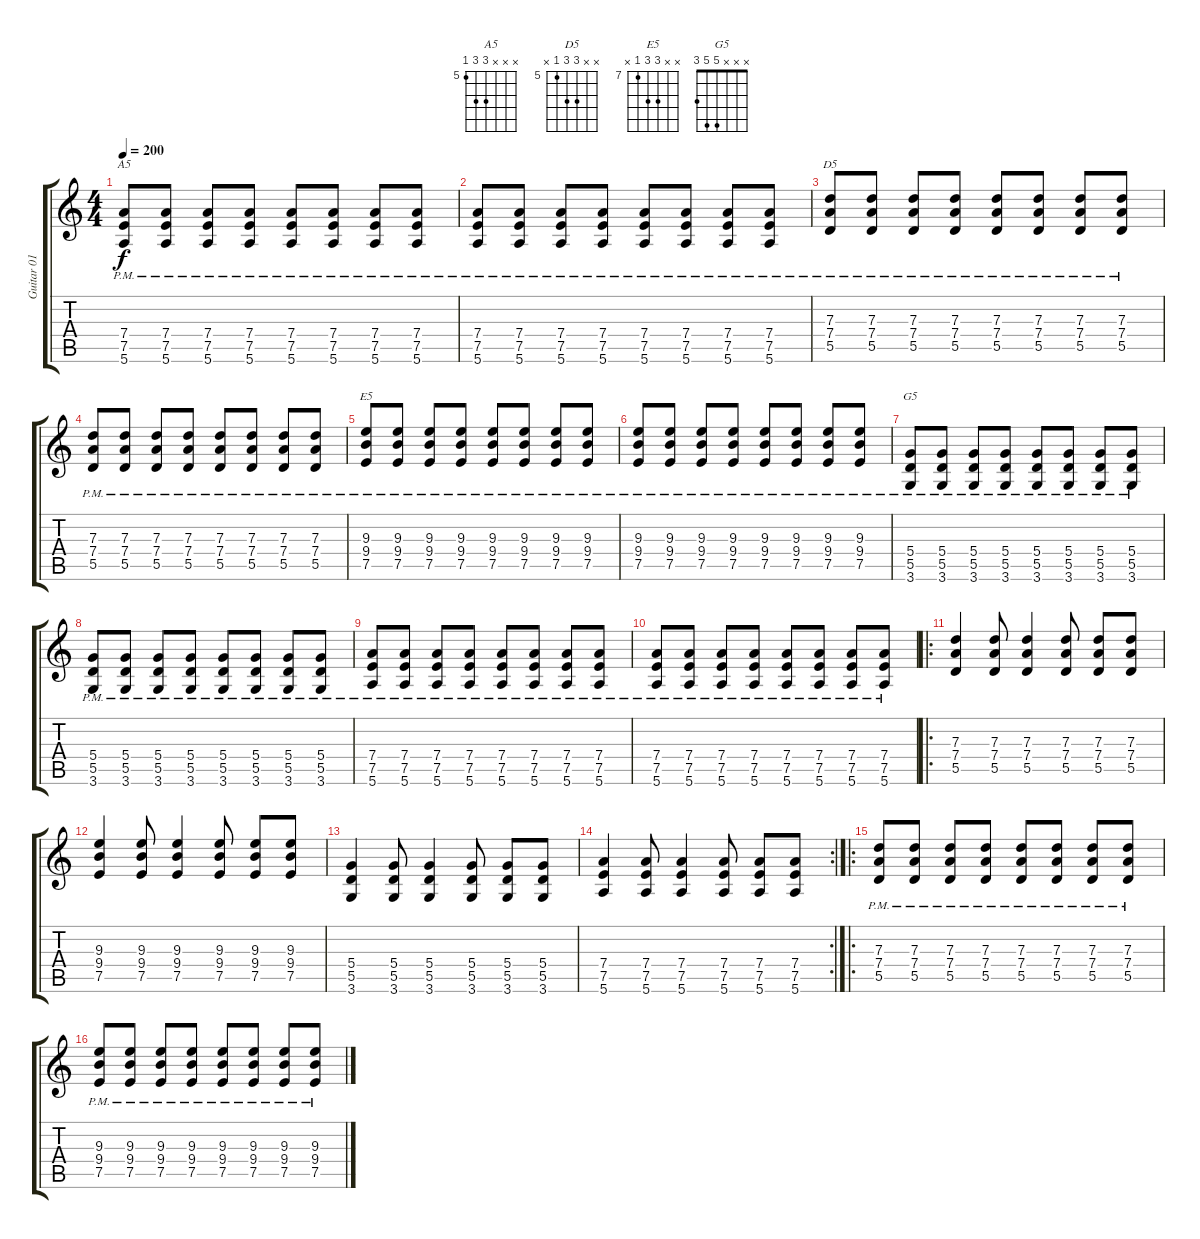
\track ("Guitar 01 " "Guitar 01 ") {instrument distortionguitar}
\staff {score tabs}
\tuning (E4 B3 G3 D3 A2 E2) {hide}
\chord ("A5" x x x 7 7 5) {firstfret 5}
\chord ("D5" x x 7 7 5 x) {firstfret 5}
\chord ("E5" x x 9 9 7 x) {firstfret 7}
\chord ("G5" x x x 5 5 3)
\ts (4 4)
\tempo 200
\clef g2
\ks c
(7.4{pm} 7.5{pm} 5.6{pm}).8{ch "A5" dy f} (7.4{pm} 7.5{pm} 5.6{pm}).8 (7.4{pm} 7.5{pm} 5.6{pm}).8 (7.4{pm} 7.5{pm} 5.6{pm}).8 (7.4{pm} 7.5{pm} 5.6{pm}).8 (7.4{pm} 7.5{pm} 5.6{pm}).8 (7.4{pm} 7.5{pm} 5.6{pm}).8 (7.4{pm} 7.5{pm} 5.6{pm}).8 |
(7.4{pm} 7.5{pm} 5.6{pm}).8 (7.4{pm} 7.5{pm} 5.6{pm}).8 (7.4{pm} 7.5{pm} 5.6{pm}).8 (7.4{pm} 7.5{pm} 5.6{pm}).8 (7.4{pm} 7.5{pm} 5.6{pm}).8 (7.4{pm} 7.5{pm} 5.6{pm}).8 (7.4{pm} 7.5{pm} 5.6{pm}).8 (7.4{pm} 7.5{pm} 5.6{pm}).8 |
(7.3{pm} 7.4{pm} 5.5{pm}).8{ch "D5"} (7.3{pm} 7.4{pm} 5.5{pm}).8 (7.3{pm} 7.4{pm} 5.5{pm}).8 (7.3{pm} 7.4{pm} 5.5{pm}).8 (7.3{pm} 7.4{pm} 5.5{pm}).8 (7.3{pm} 7.4{pm} 5.5{pm}).8 (7.3{pm} 7.4{pm} 5.5{pm}).8 (7.3{pm} 7.4{pm} 5.5{pm}).8 |
(7.3{pm} 7.4{pm} 5.5{pm}).8 (7.3{pm} 7.4{pm} 5.5{pm}).8 (7.3{pm} 7.4{pm} 5.5{pm}).8 (7.3{pm} 7.4{pm} 5.5{pm}).8 (7.3{pm} 7.4{pm} 5.5{pm}).8 (7.3{pm} 7.4{pm} 5.5{pm}).8 (7.3{pm} 7.4{pm} 5.5{pm}).8 (7.3{pm} 7.4{pm} 5.5{pm}).8 |
(9.3{pm} 9.4{pm} 7.5{pm}).8{ch "E5"} (9.3{pm} 9.4{pm} 7.5{pm}).8 (9.3{pm} 9.4{pm} 7.5{pm}).8 (9.3{pm} 9.4{pm} 7.5{pm}).8 (9.3{pm} 9.4{pm} 7.5{pm}).8 (9.3{pm} 9.4{pm} 7.5{pm}).8 (9.3{pm} 9.4{pm} 7.5{pm}).8 (9.3{pm} 9.4{pm} 7.5{pm}).8 |
(9.3{pm} 9.4{pm} 7.5{pm}).8 (9.3{pm} 9.4{pm} 7.5{pm}).8 (9.3{pm} 9.4{pm} 7.5{pm}).8 (9.3{pm} 9.4{pm} 7.5{pm}).8 (9.3{pm} 9.4{pm} 7.5{pm}).8 (9.3{pm} 9.4{pm} 7.5{pm}).8 (9.3{pm} 9.4{pm} 7.5{pm}).8 (9.3{pm} 9.4{pm} 7.5{pm}).8 |
(5.4{pm} 5.5{pm} 3.6{pm}).8{ch "G5"} (5.4{pm} 5.5{pm} 3.6{pm}).8 (5.4{pm} 5.5{pm} 3.6{pm}).8 (5.4{pm} 5.5{pm} 3.6{pm}).8 (5.4{pm} 5.5{pm} 3.6{pm}).8 (5.4{pm} 5.5{pm} 3.6{pm}).8 (5.4{pm} 5.5{pm} 3.6{pm}).8 (5.4{pm} 5.5{pm} 3.6{pm}).8 |
(5.4{pm} 5.5{pm} 3.6{pm}).8 (5.4{pm} 5.5{pm} 3.6{pm}).8 (5.4{pm} 5.5{pm} 3.6{pm}).8 (5.4{pm} 5.5{pm} 3.6{pm}).8 (5.4{pm} 5.5{pm} 3.6{pm}).8 (5.4{pm} 5.5{pm} 3.6{pm}).8 (5.4{pm} 5.5{pm} 3.6{pm}).8 (5.4{pm} 5.5{pm} 3.6{pm}).8 |
(7.4{pm} 7.5{pm} 5.6{pm}).8 (7.4{pm} 7.5{pm} 5.6{pm}).8 (7.4{pm} 7.5{pm} 5.6{pm}).8 (7.4{pm} 7.5{pm} 5.6{pm}).8 (7.4{pm} 7.5{pm} 5.6{pm}).8 (7.4{pm} 7.5{pm} 5.6{pm}).8 (7.4{pm} 7.5{pm} 5.6{pm}).8 (7.4{pm} 7.5{pm} 5.6{pm}).8 |
(7.4{pm} 7.5{pm} 5.6{pm}).8 (7.4{pm} 7.5{pm} 5.6{pm}).8 (7.4{pm} 7.5{pm} 5.6{pm}).8 (7.4{pm} 7.5{pm} 5.6{pm}).8 (7.4{pm} 7.5{pm} 5.6{pm}).8 (7.4{pm} 7.5{pm} 5.6{pm}).8 (7.4{pm} 7.5{pm} 5.6{pm}).8 (7.4{pm} 7.5{pm} 5.6{pm}).8 |
\ro
(7.3 7.4 5.5).4 (7.3 7.4 5.5).8 (7.3 7.4 5.5).4 (7.3 7.4 5.5).8 (7.3 7.4 5.5).8 (7.3 7.4 5.5).8 |
(9.3 9.4 7.5).4 (9.3 9.4 7.5).8 (9.3 9.4 7.5).4 (9.3 9.4 7.5).8 (9.3 9.4 7.5).8 (9.3 9.4 7.5).8 |
(5.4 5.5 3.6).4 (5.4 5.5 3.6).8 (5.4 5.5 3.6).4 (5.4 5.5 3.6).8 (5.4 5.5 3.6).8 (5.4 5.5 3.6).8 |
\rc 2
(7.4 7.5 5.6).4 (7.4 7.5 5.6).8 (7.4 7.5 5.6).4 (7.4 7.5 5.6).8 (7.4 7.5 5.6).8 (7.4 7.5 5.6).8 |
\ro
(7.3{pm} 7.4{pm} 5.5{pm}).8 (7.3{pm} 7.4{pm} 5.5{pm}).8 (7.3{pm} 7.4{pm} 5.5{pm}).8 (7.3{pm} 7.4{pm} 5.5{pm}).8 (7.3{pm} 7.4{pm} 5.5{pm}).8 (7.3{pm} 7.4{pm} 5.5{pm}).8 (7.3{pm} 7.4{pm} 5.5{pm}).8 (7.3{pm} 7.4{pm} 5.5{pm}).8 |
(9.3{pm} 9.4{pm} 7.5{pm}).8 (9.3{pm} 9.4{pm} 7.5{pm}).8 (9.3{pm} 9.4{pm} 7.5{pm}).8 (9.3{pm} 9.4{pm} 7.5{pm}).8 (9.3{pm} 9.4{pm} 7.5{pm}).8 (9.3{pm} 9.4{pm} 7.5{pm}).8 (9.3{pm} 9.4{pm} 7.5{pm}).8 (9.3{pm} 9.4{pm} 7.5{pm}).8
